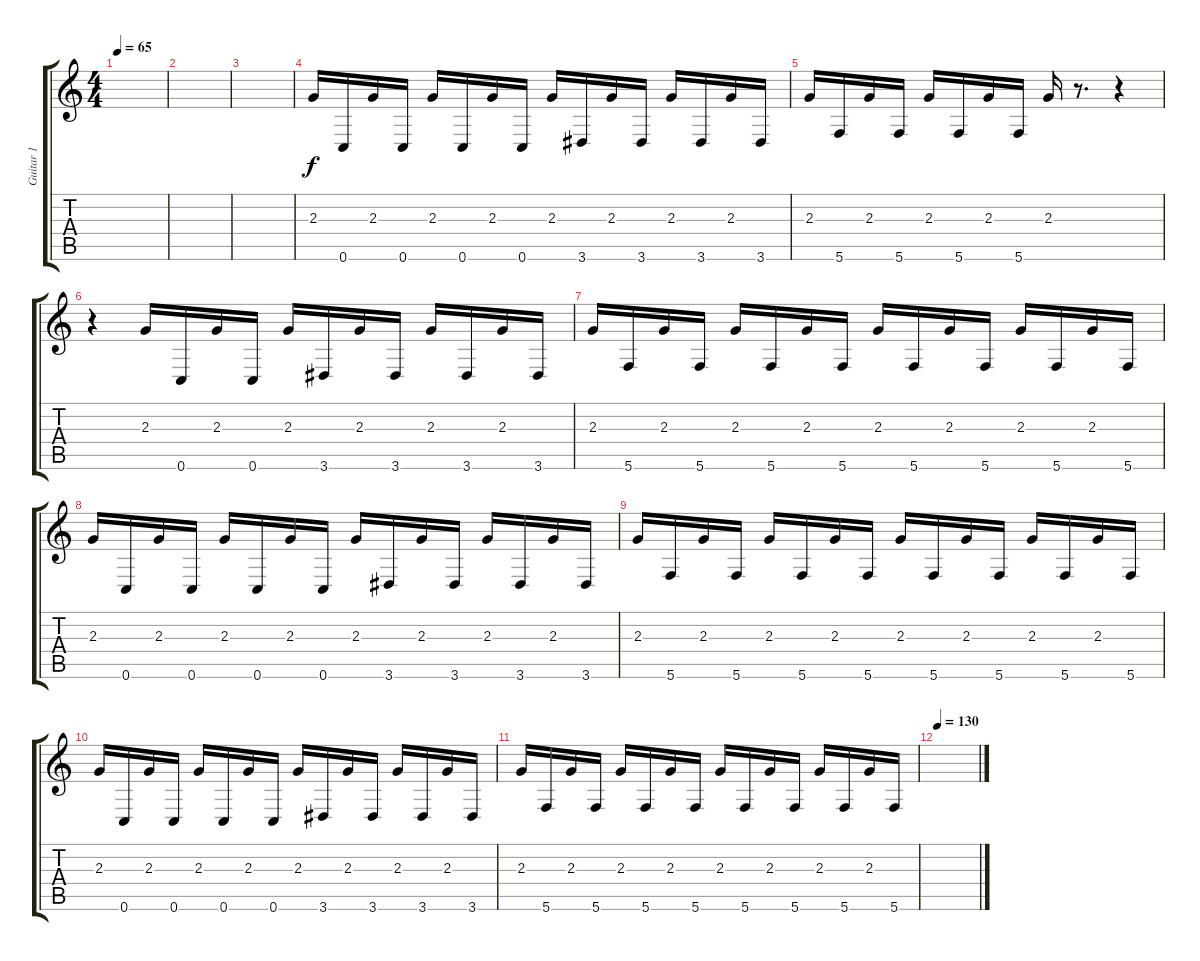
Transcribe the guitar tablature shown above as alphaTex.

\track ("Guitar 1" "Guitar 1") {instrument electricguitarclean}
\staff {score tabs}
\tuning (D4 A3 F3 C3 G2 C2) {hide}
\ts (4 4)
\tempo 65
\clef g2
\ks c
|
|
|
2.3.16 0.6.16 2.3.16 0.6.16 2.3.16 0.6.16 2.3.16 0.6.16 2.3.16 3.6.16 2.3.16 3.6.16 2.3.16 3.6.16 2.3.16 3.6.16 |
2.3.16 5.6.16 2.3.16 5.6.16 2.3.16 5.6.16 2.3.16 5.6.16 2.3.16 r.8{d} r.4 |
r.4 2.3.16 0.6.16 2.3.16 0.6.16 2.3.16 3.6.16 2.3.16 3.6.16 2.3.16 3.6.16 2.3.16 3.6.16 |
2.3.16 5.6.16 2.3.16 5.6.16 2.3.16 5.6.16 2.3.16 5.6.16 2.3.16 5.6.16 2.3.16 5.6.16 2.3.16 5.6.16 2.3.16 5.6.16 |
2.3.16 0.6.16 2.3.16 0.6.16 2.3.16 0.6.16 2.3.16 0.6.16 2.3.16 3.6.16 2.3.16 3.6.16 2.3.16 3.6.16 2.3.16 3.6.16 |
2.3.16 5.6.16 2.3.16 5.6.16 2.3.16 5.6.16 2.3.16 5.6.16 2.3.16 5.6.16 2.3.16 5.6.16 2.3.16 5.6.16 2.3.16 5.6.16 |
2.3.16 0.6.16 2.3.16 0.6.16 2.3.16 0.6.16 2.3.16 0.6.16 2.3.16 3.6.16 2.3.16 3.6.16 2.3.16 3.6.16 2.3.16 3.6.16 |
2.3.16 5.6.16 2.3.16 5.6.16 2.3.16 5.6.16 2.3.16 5.6.16 2.3.16 5.6.16 2.3.16 5.6.16 2.3.16 5.6.16 2.3.16 5.6.16 |
\tempo 130
